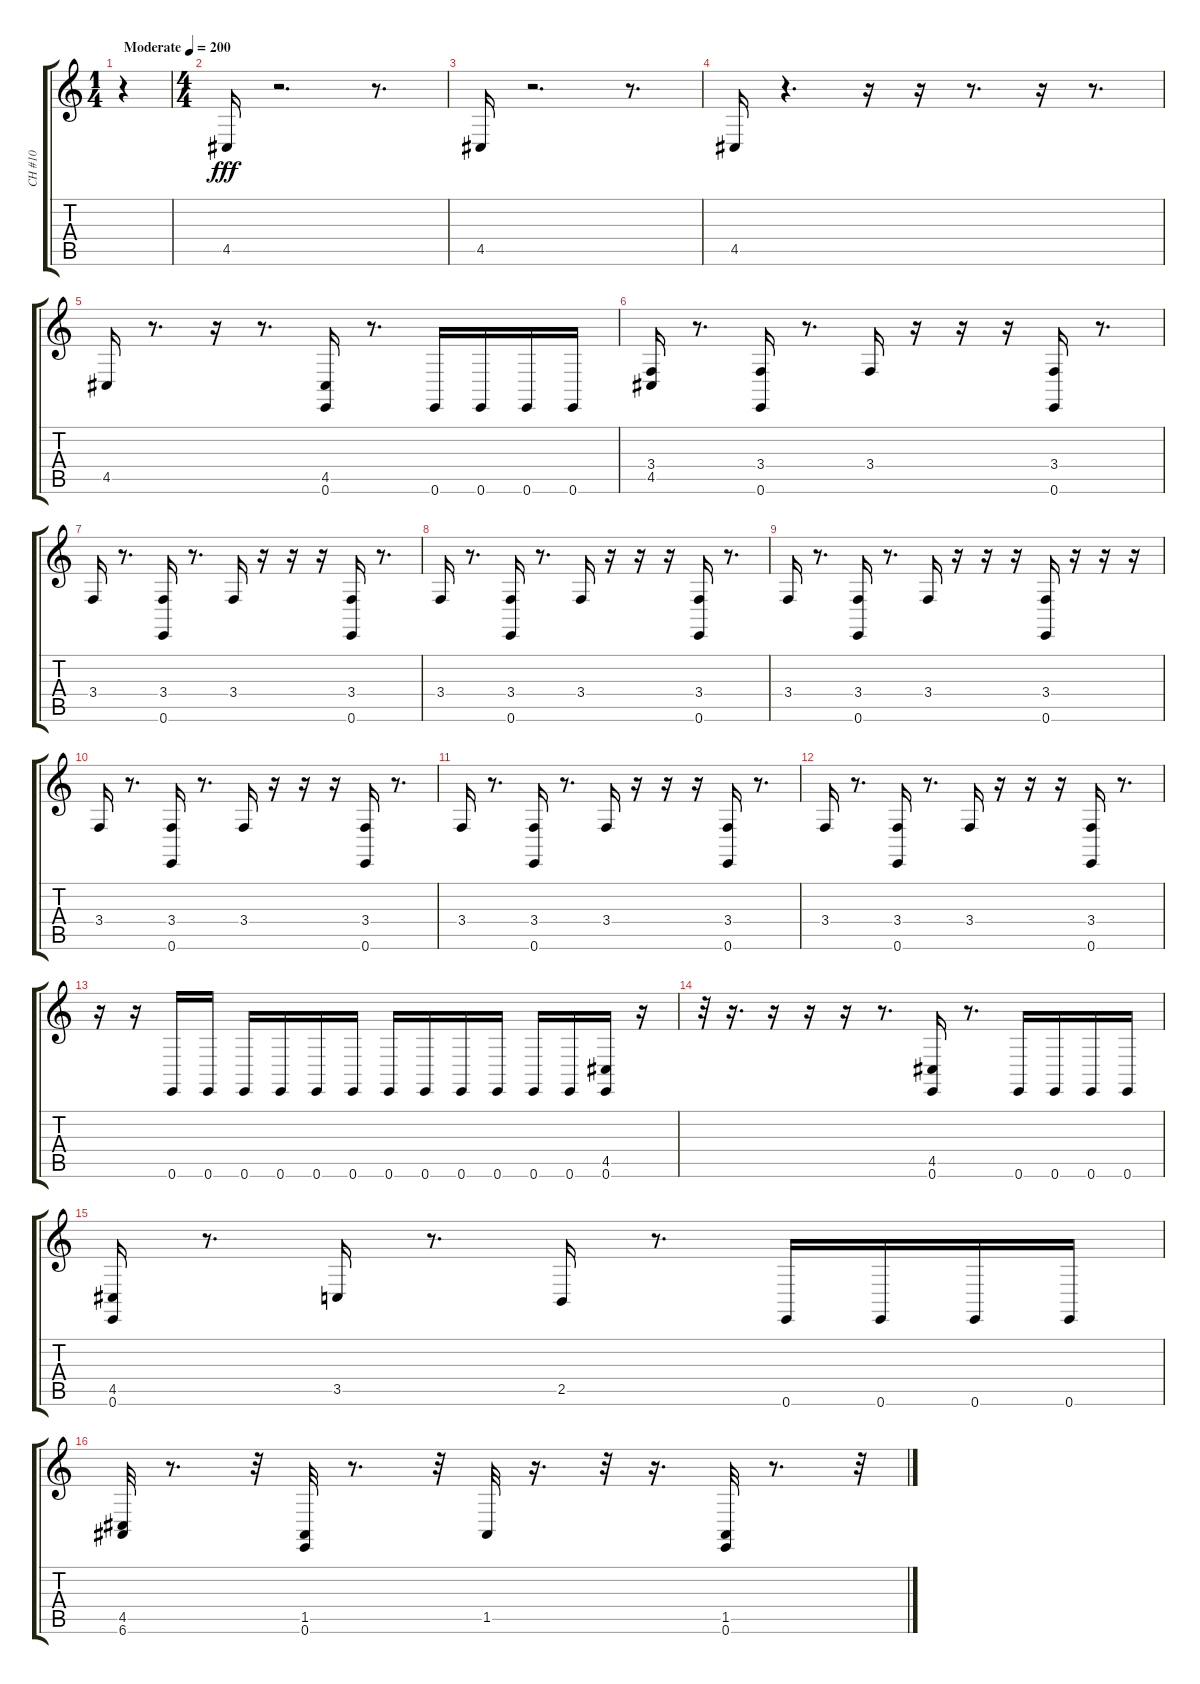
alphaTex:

\track ("CH #10" "CH #10") {instrument brightacousticpiano}
\staff {score tabs}
\tuning (E4 B3 G3 D3 A2 E2) {hide}
\ts (1 4)
\tempo (200 "Moderate")
\clef g2
\ks c
r.4{dy fff instrument brightacousticpiano} |
\ts (4 4)
4.5.16{balance 8} r.2{d} r.8{d} |
4.5.16 r.2{d} r.8{d} |
4.5.16 r.4{d} r.16 r.16 r.8{d} r.16 r.8{d} |
4.5.16 r.8{d} r.16 r.8{d} (4.5 0.6).16 r.8{d} 0.6.16 0.6.16 0.6.16 0.6.16 |
(3.4 4.5).16 r.8{d} (3.4 0.6).16 r.8{d} 3.4.16 r.16 r.16 r.16 (3.4 0.6).16 r.8{d} |
3.4.16 r.8{d} (3.4 0.6).16 r.8{d} 3.4.16 r.16 r.16 r.16 (3.4 0.6).16 r.8{d} |
3.4.16 r.8{d} (3.4 0.6).16 r.8{d} 3.4.16 r.16 r.16 r.16 (3.4 0.6).16 r.8{d} |
3.4.16 r.8{d} (3.4 0.6).16 r.8{d} 3.4.16 r.16 r.16 r.16 (3.4 0.6).16 r.16 r.16 r.16 |
3.4.16 r.8{d} (3.4 0.6).16 r.8{d} 3.4.16 r.16 r.16 r.16 (3.4 0.6).16 r.8{d} |
3.4.16 r.8{d} (3.4 0.6).16 r.8{d} 3.4.16 r.16 r.16 r.16 (3.4 0.6).16 r.8{d} |
3.4.16 r.8{d} (3.4 0.6).16 r.8{d} 3.4.16 r.16 r.16 r.16 (3.4 0.6).16 r.8{d} |
r.16 r.16 0.6.16 0.6.16 0.6.16 0.6.16 0.6.16 0.6.16 0.6.16 0.6.16 0.6.16 0.6.16 0.6.16 0.6.16 (4.5 0.6).16 r.16 |
r.32 r.16{d} r.16 r.16 r.16 r.8{d} (4.5 0.6).16 r.8{d} 0.6.16 0.6.16 0.6.16 0.6.16 |
(4.5 0.6).16 r.8{d} 3.5.16 r.8{d} 2.5.16 r.8{d} 0.6.16 0.6.16 0.6.16 0.6.16 |
(4.5 6.6).32 r.8{d} r.32 (1.5 0.6).32 r.8{d} r.32 1.5.32 r.16{d} r.32 r.16{d} (1.5 0.6).32 r.8{d} r.32
